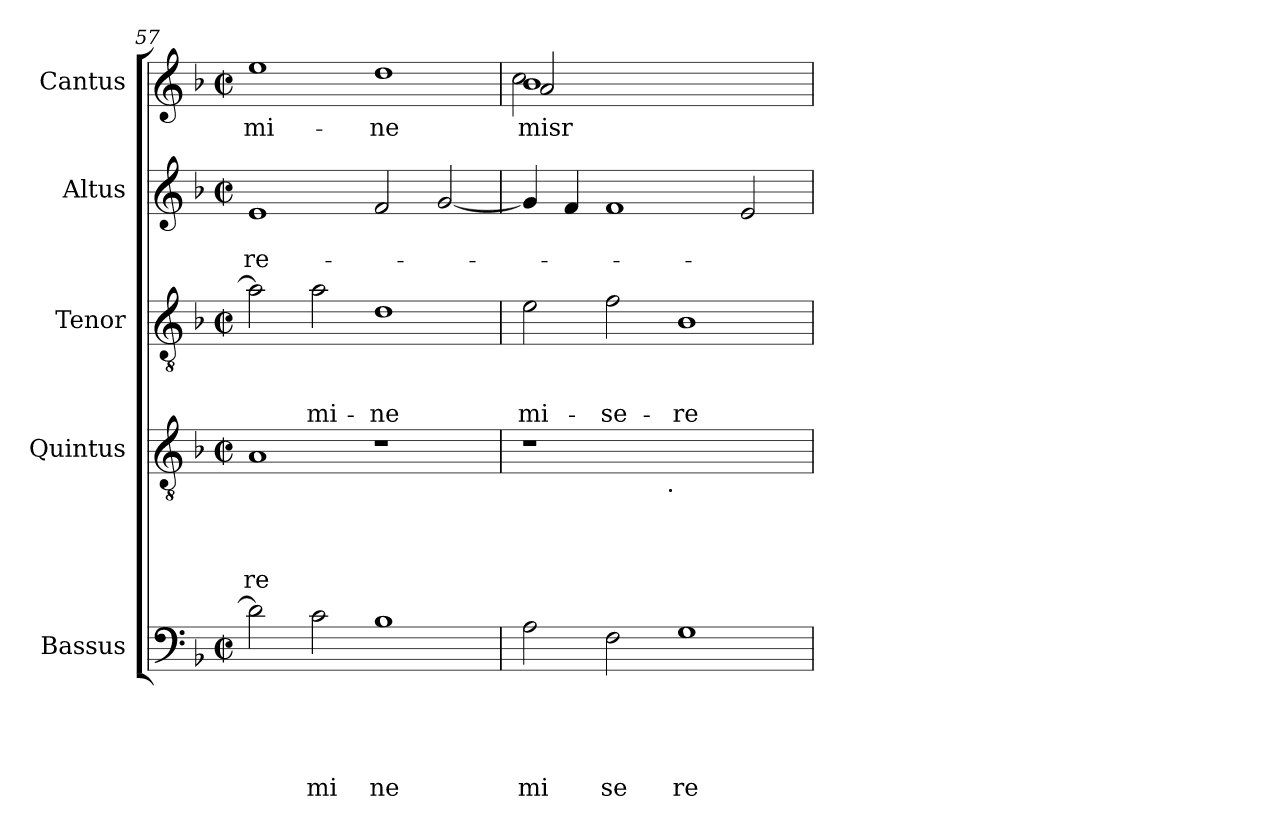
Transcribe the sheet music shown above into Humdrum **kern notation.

**kern	**text	**text	**text	**text	**text	**kern	**text	**text	**text	**text	**kern	**text	**text	**text	**kern	**text	**text	**kern	**text
*part5	*part5	*part5	*part5	*part5	*part5	*part4	*part4	*part4	*part4	*part4	*part3	*part3	*part3	*part3	*part2	*part2	*part2	*part1	*part1
*staff5	*staff5	*staff5	*staff5	*staff5	*staff5	*staff4	*staff4	*staff4	*staff4	*staff4	*staff3	*staff3	*staff3	*staff3	*staff2	*staff2	*staff2	*staff1	*staff1
*I"Bassus	*	*	*	*	*	*I"Quintus	*	*	*	*	*I"Tenor	*	*	*	*I"Altus	*	*	*I"Cantus	*
!!LO:PB:g=z
*clefF4	*	*	*	*	*	*clefGv2	*	*	*	*	*clefGv2	*	*	*	*clefG2	*	*	*clefG2	*
*k[b-]	*	*	*	*	*	*k[b-]	*	*	*	*	*k[b-]	*	*	*	*k[b-]	*	*	*k[b-]	*
*F:	*	*	*	*	*	*F:	*	*	*	*	*F:	*	*	*	*F:	*	*	*F:	*
*M2/2	*	*	*	*	*	*M2/2	*	*	*	*	*M2/2	*	*	*	*M2/2	*	*	*M2/2	*
*met(c|)	*	*	*	*	*	*met(c|)	*	*	*	*	*met(c|)	*	*	*	*met(c|)	*	*	*met(c|)	*
=57	=57	=57	=57	=57	=57	=57	=57	=57	=57	=57	=57	=57	=57	=57	=57	=57	=57	=57	=57
!	!	!	!	!	!	!	!	!	!	!LO:LY:b	!	!	!	!	!	!	!LO:LY:b	!	!LO:LY:b
2d\]	.	.	.	.	.	1A	.	.	.	re	2a\]	.	.	.	1e	.	-re-	1ee	-mi-
!	!	!	!	!	!LO:LY:b	!	!	!	!	!	!	!	!	!LO:LY:b	!	!	!	!	!
2c\	.	.	.	.	mi	.	.	.	.	.	2a\	.	.	-mi-	.	.	.	.	.
!	!	!	!	!	!LO:LY:b	!	!	!	!	!	!	!	!	!LO:LY:b	!	!	!	!	!LO:LY:b
1B-	.	.	.	.	ne	1r	.	.	.	.	1d	.	.	-ne	2f/	.	.	1dd	-ne
.	.	.	.	.	.	.	.	.	.	.	.	.	.	.	[<2g/	.	.	.	.
=58	=58	=58	=58	=58	=58	=58	=58	=58	=58	=58	=58	=58	=58	=58	=58	=58	=58	=58	=58
!	!	!	!	!	!LO:LY:b	!	!	!	!	!	!	!	!	!LO:LY:b	!	!	!	!	!LO:LY:b
*	*	*	*	*	*	*^	*	*	*	*	*	*	*	*	*	*	*	*^	*
*	*	*	*	*	*	*	*	*	*	*	*	*	*	*	*	*	*	*	*	*^	*
2A\	.	.	.	.	mi	1r	2ryy	.	.	.	.	2e\	.	.	mi-	4g/]	.	.	1b-	2cc\	2a/	misr-
.	.	.	.	.	.	.	.	.	.	.	.	.	.	.	.	4f/	.	.	.	.	.	.
!	!	!	!	!	!LO:LY:b	!	!	!	!	!	!	!	!	!	!LO:LY:b	!	!	!	!	!	!	!
2F\	.	.	.	.	se	.	4...ryy	.	.	.	.	2f\	.	.	-se-	1f	.	.	.	1ryy	1ryy	.
!	!	!	!	!	!	!	!LO:TX:b:t=.	!	!	!	!	!	!	!	!	!	!	!	!	!	!	!
.	.	.	.	.	.	.	1ryy	.	.	.	.	.	.	.	.	.	.	.	.	.	.	.
!	!	!	!	!	!LO:LY:b	!	!	!	!	!	!	!	!	!	!LO:LY:b	!	!	!	!	!	!	!
1G	.	.	.	.	re	1ryy	.	.	.	.	.	1B-	.	.	-re-	.	.	.	1ryy	.	.	.
.	.	.	.	.	.	.	.	.	.	.	.	.	.	.	.	2e/	.	.	.	2ryy	2ryy	.
.	.	.	.	.	.	.	32ryy	.	.	.	.	.	.	.	.	.	.	.	.	.	.	.
*	*	*	*	*	*	*v	*v	*	*	*	*	*	*	*	*	*	*	*	*v	*v	*v	*
=	=	=	=	=	=	=	=	=	=	=	=	=	=	=	=	=	=	=	=
*-	*-	*-	*-	*-	*-	*-	*-	*-	*-	*-	*-	*-	*-	*-	*-	*-	*-	*-	*-
